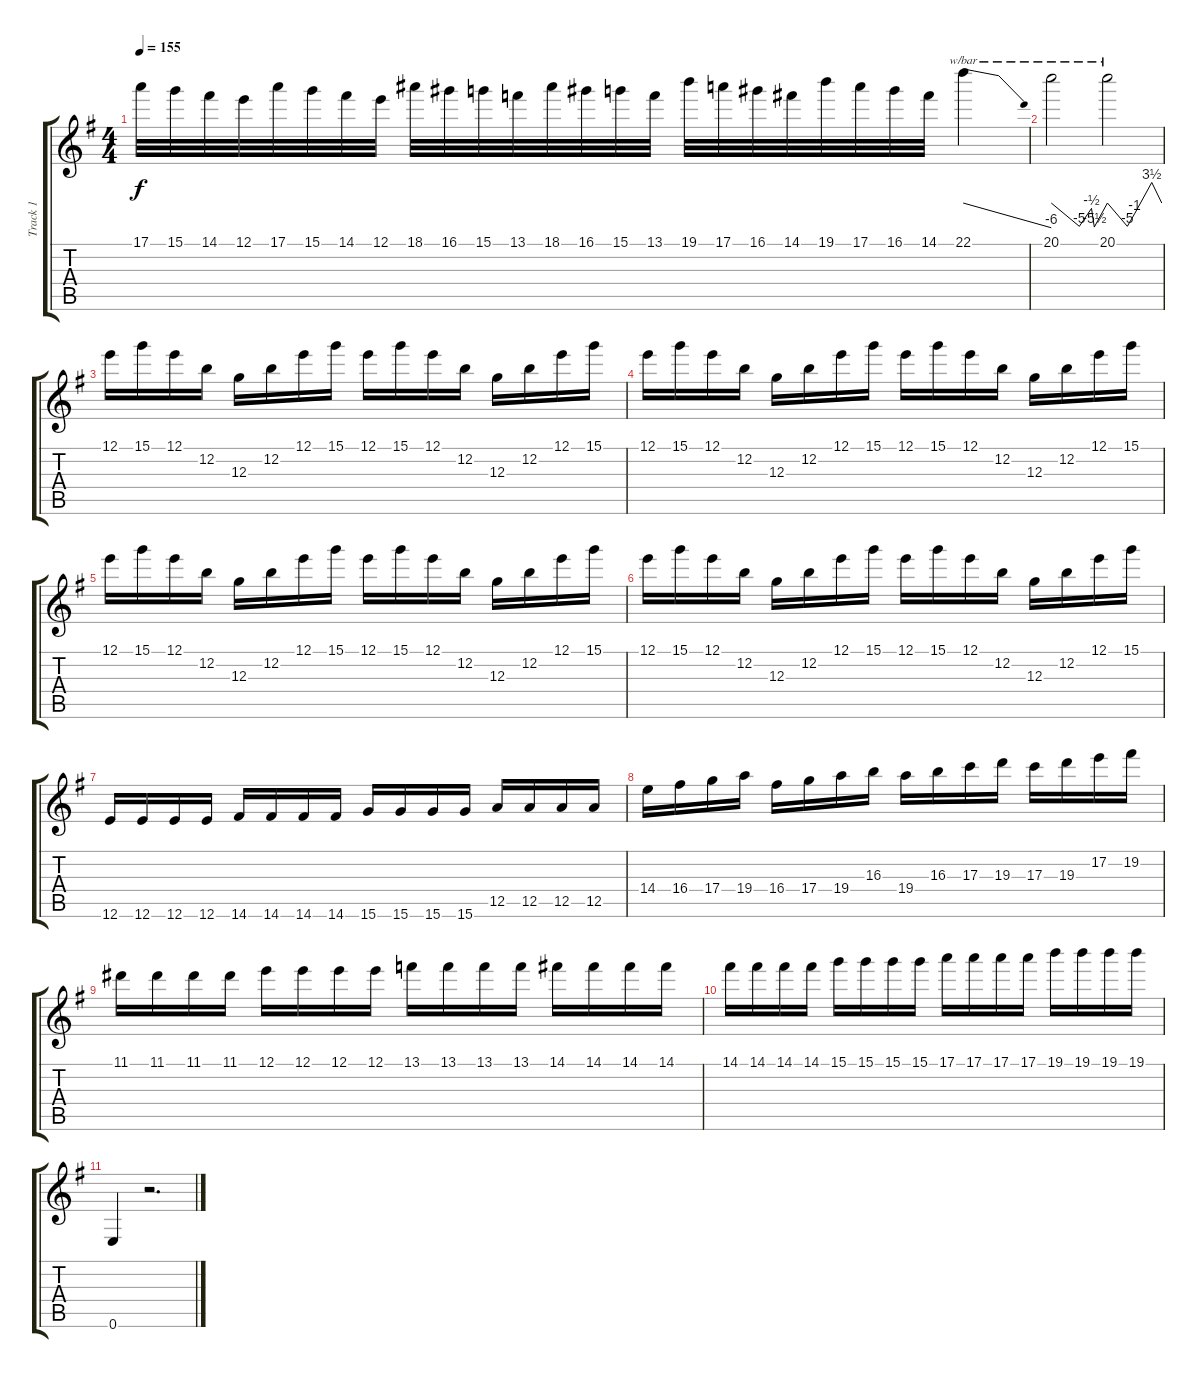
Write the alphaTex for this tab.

\track ("Track 1" "Track 1") {instrument distortionguitar}
\staff {score tabs}
\tuning (E4 B3 G3 D3 A2 E2) {hide}
\ts (4 4)
\tempo 155
\clef g2
\ks eminor
17.1.32{dy f} 15.1.32 14.1.32 12.1.32 17.1.32 15.1.32 14.1.32 12.1.32 18.1.32 16.1.32 15.1.32 13.1.32 18.1.32 16.1.32 15.1.32 13.1.32 19.1.32 17.1.32 16.1.32 14.1.32 19.1.32 17.1.32 16.1.32 14.1.32 22.1.4{tbe (dive default 0 0 60 -24)} |
20.1.2{tbe (custom default 0 0 30 -20 43 -2 46 -22 60 0)} 20.1.2{tbe (custom default 0 0 22 -20 30 -4 49 14 60 0)} |
12.1.16 15.1.16 12.1.16 12.2.16 12.3.16 12.2.16 12.1.16 15.1.16 12.1.16 15.1.16 12.1.16 12.2.16 12.3.16 12.2.16 12.1.16 15.1.16 |
12.1.16 15.1.16 12.1.16 12.2.16 12.3.16 12.2.16 12.1.16 15.1.16 12.1.16 15.1.16 12.1.16 12.2.16 12.3.16 12.2.16 12.1.16 15.1.16 |
12.1.16 15.1.16 12.1.16 12.2.16 12.3.16 12.2.16 12.1.16 15.1.16 12.1.16 15.1.16 12.1.16 12.2.16 12.3.16 12.2.16 12.1.16 15.1.16 |
12.1.16 15.1.16 12.1.16 12.2.16 12.3.16 12.2.16 12.1.16 15.1.16 12.1.16 15.1.16 12.1.16 12.2.16 12.3.16 12.2.16 12.1.16 15.1.16 |
12.6.16 12.6.16 12.6.16 12.6.16 14.6.16 14.6.16 14.6.16 14.6.16 15.6.16 15.6.16 15.6.16 15.6.16 12.5.16 12.5.16 12.5.16 12.5.16 |
14.4.16 16.4.16 17.4.16 19.4.16 16.4.16 17.4.16 19.4.16 16.3.16 19.4.16 16.3.16 17.3.16 19.3.16 17.3.16 19.3.16 17.2.16 19.2.16 |
11.1.16 11.1.16 11.1.16 11.1.16 12.1.16 12.1.16 12.1.16 12.1.16 13.1.16 13.1.16 13.1.16 13.1.16 14.1.16 14.1.16 14.1.16 14.1.16 |
14.1.16 14.1.16 14.1.16 14.1.16 15.1.16 15.1.16 15.1.16 15.1.16 17.1.16 17.1.16 17.1.16 17.1.16 19.1.16 19.1.16 19.1.16 19.1.16 |
0.6.4 r.2{d}
